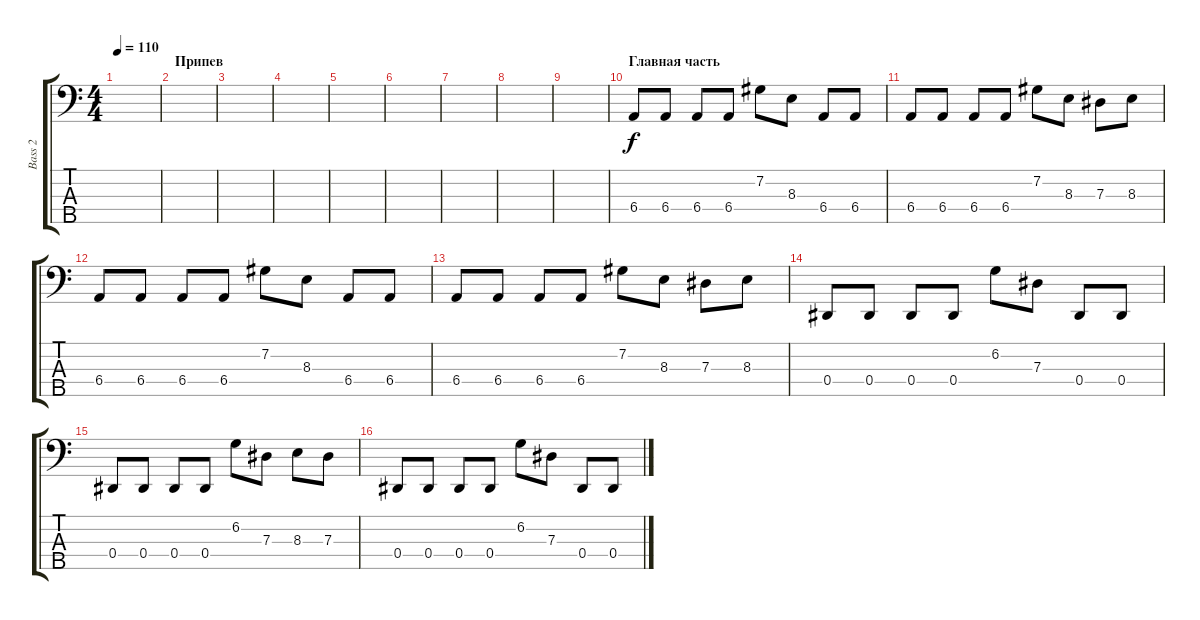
\track ("Bass 2" "Bass 2") {instrument electricbasspick}
\staff {score tabs}
\tuning (Gb2 Db2 Ab1 Eb1 Bb0) {hide}
\ts (4 4)
\tempo 110
\clef f4
\ks c
|
\section ("" "Припев")
|
|
|
|
|
|
|
|
\section ("" "Главная часть")
6.4.8 6.4.8 6.4.8 6.4.8 7.2.8 8.3.8 6.4.8 6.4.8 |
6.4.8 6.4.8 6.4.8 6.4.8 7.2.8 8.3.8 7.3.8 8.3.8 |
6.4.8 6.4.8 6.4.8 6.4.8 7.2.8 8.3.8 6.4.8 6.4.8 |
6.4.8 6.4.8 6.4.8 6.4.8 7.2.8 8.3.8 7.3.8 8.3.8 |
0.4.8 0.4.8 0.4.8 0.4.8 6.2.8 7.3.8 0.4.8 0.4.8 |
0.4.8 0.4.8 0.4.8 0.4.8 6.2.8 7.3.8 8.3.8 7.3.8 |
0.4.8 0.4.8 0.4.8 0.4.8 6.2.8 7.3.8 0.4.8 0.4.8
